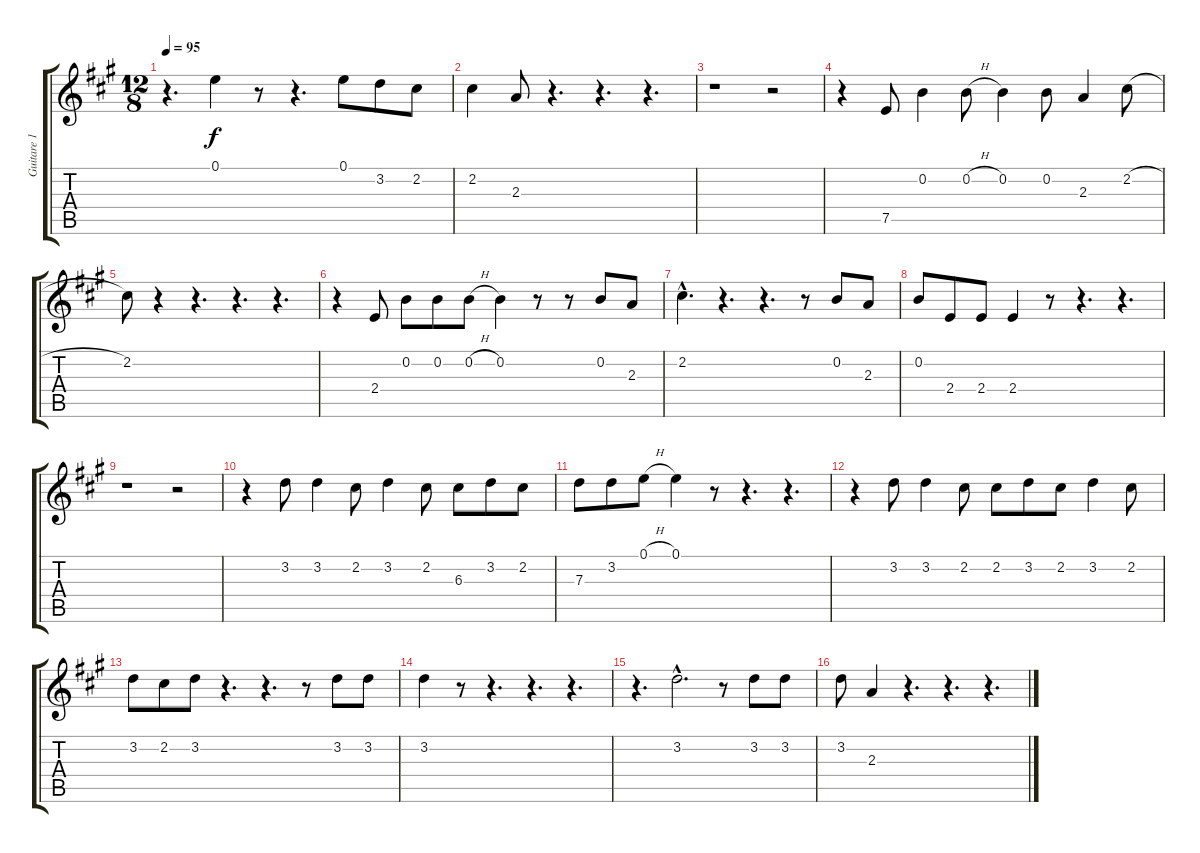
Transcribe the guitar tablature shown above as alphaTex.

\track ("Guitare 1" "Guitare 1") {instrument electricguitarclean}
\staff {score tabs}
\tuning (E4 B3 G3 D3 A2 E2) {hide}
\ts (12 8)
\tempo 95
\clef g2
\ks a
r.4{d dy f} 0.1.4 r.8 r.4{d} 0.1.8 3.2.8 2.2.8 |
2.2.4 2.3.8 r.4{d} r.4{d} r.4{d} |
r.1 r.2 |
r.4 7.5.8 0.2.4 0.2{h}.8 0.2.4 0.2.8 2.3.4 2.2{h}.8 |
2.2.8 r.4 r.4{d} r.4{d} r.4{d} |
r.4 2.4.8 0.2.8 0.2.8 0.2{h}.8 0.2.4 r.8 r.8 0.2.8 2.3.8 |
2.2{hac}.4{d} r.4{d} r.4{d} r.8 0.2.8 2.3.8 |
0.2.8 2.4.8 2.4.8 2.4.4 r.8 r.4{d} r.4{d} |
r.1 r.2 |
r.4 3.2.8 3.2.4 2.2.8 3.2.4 2.2.8 6.3.8 3.2.8 2.2.8 |
7.3.8 3.2.8 0.1{h}.8 0.1.4 r.8 r.4{d} r.4{d} |
r.4 3.2.8 3.2.4 2.2.8 2.2.8 3.2.8 2.2.8 3.2.4 2.2.8 |
3.2.8 2.2.8 3.2.8 r.4{d} r.4{d} r.8 3.2.8 3.2.8 |
3.2.4 r.8 r.4{d} r.4{d} r.4{d} |
r.4{d} 3.2{hac}.2{d} r.8 3.2.8 3.2.8 |
3.2.8 2.3.4 r.4{d} r.4{d} r.4{d}
